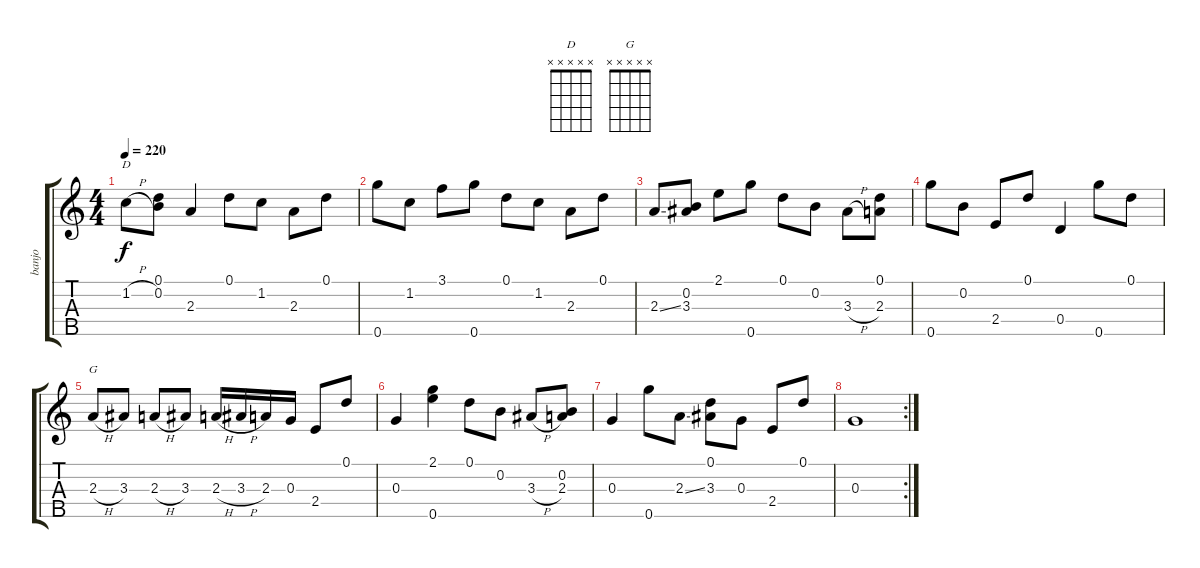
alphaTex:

\track ("banjo" "banjo") {instrument banjo}
\staff {score tabs}
\tuning (D4 B3 G3 D3 G4) {hide}
\displaytranspose 12
\chord ("D" x x x x x)
\chord ("G" x x x x x)
\ts (4 4)
\tempo 220
\clef g2
\ks c
1.2{h}.8{ch "D" dy f} (0.1 0.2).8 2.3.4 0.1.8 1.2.8 2.3.8 0.1.8 |
0.5.8 1.2.8 3.1.8 0.5.8 0.1.8 1.2.8 2.3.8 0.1.8 |
2.3{ss}.8 (0.2 3.3).8 2.1.8 0.5.8 0.1.8 0.2.8 3.3{h}.8 (0.1 2.3).8 |
0.5.8 0.2.8 2.4.8 0.1.8 0.4.4 0.5.8 0.1.8 |
2.3{h}.8{ch "G"} 3.3.8 2.3{h}.8 3.3.8 2.3{h}.16 3.3{h}.16 2.3.16 0.3.16 2.4.8 0.1.8 |
0.3.4 (2.1 0.5).4 0.1.8 0.2.8 3.3{h}.8 (0.2 2.3).8 |
0.3.4 0.5.8 2.3{ss}.8 (0.1 3.3).8 0.3.8 2.4.8 0.1.8 |
\rc 2
0.3.1
